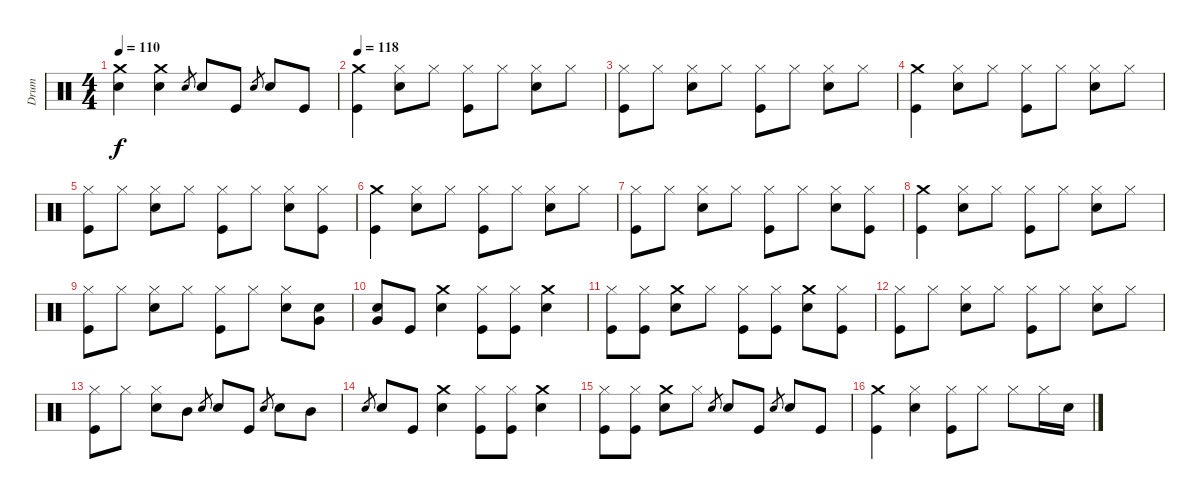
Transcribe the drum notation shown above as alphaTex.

\track ("Drum" "Drum") {instrument percussion}
\staff {score}
\articulation defaults
\ts (4 4)
\tempo 110
\clef neutral
\ks c
("Electric Snare (hit)" "Crash medium (hit)").4{dy f} ("Electric Snare (hit)" "Crash medium (hit)").4 "Electric Snare (hit)".8{gr} "Electric Snare (hit)".8 "Kick (hit)".8 "Electric Snare (hit)".8{gr} "Electric Snare (hit)".8 "Kick (hit)".8 |
\tempo 118
("Kick (hit)" "Crash medium (hit)").4 ("Electric Snare (hit)" "Hi-Hat (closed)").8 "Hi-Hat (closed)".8 ("Kick (hit)" "Hi-Hat (closed)").8 "Hi-Hat (closed)".8 ("Electric Snare (hit)" "Hi-Hat (closed)").8 "Hi-Hat (closed)".8 |
("Kick (hit)" "Hi-Hat (closed)").8 "Hi-Hat (closed)".8 ("Electric Snare (hit)" "Hi-Hat (closed)").8 "Hi-Hat (closed)".8 ("Kick (hit)" "Hi-Hat (closed)").8 "Hi-Hat (closed)".8 ("Electric Snare (hit)" "Hi-Hat (closed)").8 "Hi-Hat (closed)".8 |
("Kick (hit)" "Crash medium (hit)").4 ("Electric Snare (hit)" "Hi-Hat (closed)").8 "Hi-Hat (closed)".8 ("Kick (hit)" "Hi-Hat (closed)").8 "Hi-Hat (closed)".8 ("Electric Snare (hit)" "Hi-Hat (closed)").8 "Hi-Hat (closed)".8 |
("Kick (hit)" "Hi-Hat (closed)").8 "Hi-Hat (closed)".8 ("Electric Snare (hit)" "Hi-Hat (closed)").8 "Hi-Hat (closed)".8 ("Kick (hit)" "Hi-Hat (closed)").8 "Hi-Hat (closed)".8 ("Electric Snare (hit)" "Hi-Hat (closed)").8 ("Kick (hit)" "Hi-Hat (closed)").8 |
("Kick (hit)" "Crash medium (hit)").4 ("Electric Snare (hit)" "Hi-Hat (closed)").8 "Hi-Hat (closed)".8 ("Kick (hit)" "Hi-Hat (closed)").8 "Hi-Hat (closed)".8 ("Electric Snare (hit)" "Hi-Hat (closed)").8 "Hi-Hat (closed)".8 |
("Kick (hit)" "Hi-Hat (closed)").8 "Hi-Hat (closed)".8 ("Electric Snare (hit)" "Hi-Hat (closed)").8 "Hi-Hat (closed)".8 ("Kick (hit)" "Hi-Hat (closed)").8 "Hi-Hat (closed)".8 ("Electric Snare (hit)" "Hi-Hat (closed)").8 ("Kick (hit)" "Hi-Hat (closed)").8 |
("Kick (hit)" "Crash medium (hit)").4 ("Electric Snare (hit)" "Hi-Hat (closed)").8 "Hi-Hat (closed)".8 ("Kick (hit)" "Hi-Hat (closed)").8 "Hi-Hat (closed)".8 ("Electric Snare (hit)" "Hi-Hat (closed)").8 "Hi-Hat (closed)".8 |
("Kick (hit)" "Hi-Hat (closed)").8 "Hi-Hat (closed)".8 ("Electric Snare (hit)" "Hi-Hat (closed)").8 "Hi-Hat (closed)".8 ("Kick (hit)" "Hi-Hat (closed)").8 "Hi-Hat (closed)".8 ("Electric Snare (hit)" "Hi-Hat (closed)").8 ("Electric Snare (hit)" "Very Low Tom (hit)").8 |
("Electric Snare (hit)" "Very Low Tom (hit)").8 "Kick (hit)".8 ("Electric Snare (hit)" "Crash medium (hit)").4 ("Kick (hit)" "Hi-Hat (closed)").8 ("Kick (hit)" "Hi-Hat (closed)").8 ("Electric Snare (hit)" "Crash medium (hit)").4 |
("Kick (hit)" "Hi-Hat (closed)").8 ("Kick (hit)" "Hi-Hat (closed)").8 ("Electric Snare (hit)" "Crash medium (hit)").8 "Hi-Hat (closed)".8 ("Kick (hit)" "Hi-Hat (closed)").8 ("Kick (hit)" "Hi-Hat (closed)").8 ("Electric Snare (hit)" "Crash medium (hit)").8 ("Kick (hit)" "Hi-Hat (closed)").8 |
("Kick (hit)" "Hi-Hat (closed)").8 "Hi-Hat (closed)".8 ("Electric Snare (hit)" "Hi-Hat (closed)").8 "Hi-Hat (closed)".8 ("Kick (hit)" "Hi-Hat (closed)").8 "Hi-Hat (closed)".8 ("Electric Snare (hit)" "Hi-Hat (closed)").8 "Hi-Hat (closed)".8 |
("Kick (hit)" "Hi-Hat (closed)").8 "Hi-Hat (closed)".8 ("Electric Snare (hit)" "Hi-Hat (closed)").8 "Mid Tom (hit)".8 "Electric Snare (hit)".8{gr} "Electric Snare (hit)".8 "Kick (hit)".8 "Electric Snare (hit)".8{gr} "Electric Snare (hit)".8 "Mid Tom (hit)".8 |
"Electric Snare (hit)".8{gr} "Electric Snare (hit)".8 "Kick (hit)".8 ("Electric Snare (hit)" "Crash medium (hit)").4 ("Kick (hit)" "Hi-Hat (closed)").8 ("Kick (hit)" "Hi-Hat (closed)").8 ("Electric Snare (hit)" "Crash medium (hit)").4 |
("Kick (hit)" "Hi-Hat (closed)").8 ("Kick (hit)" "Hi-Hat (closed)").8 ("Electric Snare (hit)" "Crash medium (hit)").8 "Hi-Hat (closed)".8 "Electric Snare (hit)".8{gr} "Electric Snare (hit)".8 "Kick (hit)".8 "Electric Snare (hit)".8{gr} "Electric Snare (hit)".8 "Kick (hit)".8 |
("Kick (hit)" "Crash medium (hit)").4 ("Electric Snare (hit)" "Hi-Hat (closed)").4 ("Kick (hit)" "Hi-Hat (closed)").8 "Hi-Hat (closed)".8 "Hi-Hat (closed)".8 "Hi-Hat (closed)".16 "Electric Snare (hit)".16
